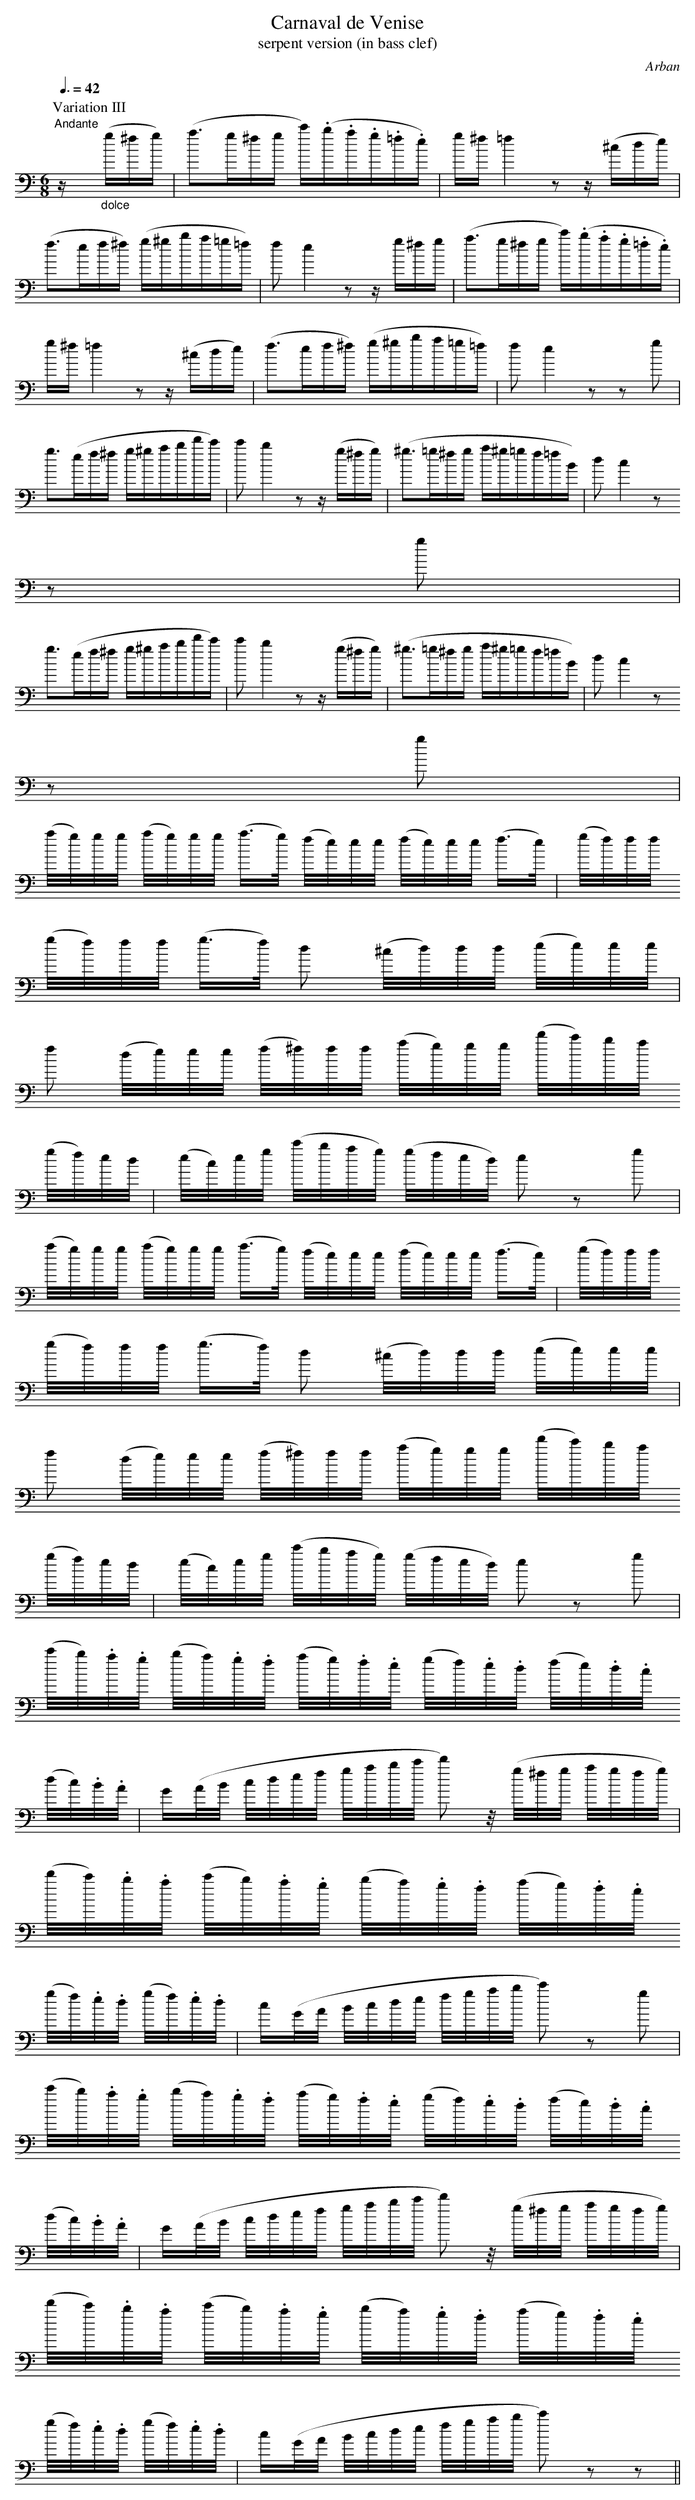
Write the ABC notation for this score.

X:1
T:Carnaval de Venise
T:serpent version (in bass clef)
C:Arban
M:6/8
L:1/16
Q:3/8=42
K:C bass
P:Variation III
"^Andante"z "_dolce"(g^fg)|(a3g^fg c')(.b.a.g.=f.e)|g^f =f4 z2 z (^cde)|
(f3ef^f) (g^gba=g=f)|f2 e4 z2 z g^fg|(a3g^fg c')(.b.a.g.=f.e)|
g^f=f4 z2 z (^cde)|(f3ef^f) (g^gba=g=f)|f2 e4 z2z2 g2|
g3(ef^f g^gabd'c')|c'2 b4 z2 z (g^fg)|(^g3=g^fg a^g=gf=fB)|d2c4 z2
z2 g2|
g3(ef^f g^gabd'c')|c'2 b4 z2 z (g^fg)|(^g3=g^fg a^g=gf=fB)|d2c4 z2
z2 g2|
(a/2g/2)g/2g/2 (a/2g/2)g/2g/2 (a>g) (f/2e/2)e/2e/2 (f/2e/2)e/2e/2 (f>e)|(g/2f/2)f/2f/2
(g/2f/2)f/2f/2 (g>f) d2 (^c/2d/2)d/2d/2 (e/2e/2)e/2e/2|
f2 (d/2e/2)e/2e/2 (f/2^f/2)f/2f/2 (a/2g/2)g/2g/2 (d'/2c'/2)b/2a/2
(g/2f/2)e/2d/2|(e/2c/2)e/2g/2 (c'/2b/2a/2g/2) (g/2f/2e/2d/2) e2 z2 g2|
(a/2g/2)g/2g/2 (a/2g/2)g/2g/2 (a>g) (f/2e/2)e/2e/2 (f/2e/2)e/2e/2 (f>e)|(g/2f/2)f/2f/2
(g/2f/2)f/2f/2 (g>f) d2 (^c/2d/2)d/2d/2 (e/2e/2)e/2e/2|
f2 (d/2e/2)e/2e/2 (f/2^f/2)f/2f/2 (a/2g/2)g/2g/2 (d'/2c'/2)b/2a/2
(g/2f/2)e/2d/2|(e/2c/2)e/2g/2 (c'/2b/2a/2g/2) (g/2f/2e/2d/2) e2 z2 g2|
(c'/2b/2).a/2.g/2 (b/2a/2).g/2.f/2 (a/2g/2).f/2.e/2 (g/2f/2).e/2.d/2 (f/2e/2).d/2.c/2
(d/2c/2).B/2.A/2|G(A/2B/2 c/2d/2e/2f/2 g/2a/2b/2c'/2 d'2) z/2 (g/2^f/2g/2 a/2g/2f/2g/2)|
(d'/2c'/2).b/2.a/2 (c'/2b/2).a/2.g/2 (b/2a/2).g/2.f/2 (a/2g/2).f/2.e/2
(g/2f/2).e/2.d/2 (g/2f/2).e/2.d/2|c(G/2A/2 B/2c/2d/2e/2 f/2g/2a/2b/2 c'2) z2 g2|
(c'/2b/2).a/2.g/2 (b/2a/2).g/2.f/2 (a/2g/2).f/2.e/2 (g/2f/2).e/2.d/2 (f/2e/2).d/2.c/2
(d/2c/2).B/2.A/2|G(A/2B/2 c/2d/2e/2f/2 g/2a/2b/2c'/2 d'2) z/2 (g/2^f/2g/2 a/2g/2f/2g/2)|
(d'/2c'/2).b/2.a/2 (c'/2b/2).a/2.g/2 (b/2a/2).g/2.f/2 (a/2g/2).f/2.e/2
(g/2f/2).e/2.d/2 (g/2f/2).e/2.d/2|c(G/2A/2 B/2c/2d/2e/2 f/2g/2a/2b/2 c'2) z2 z2||
